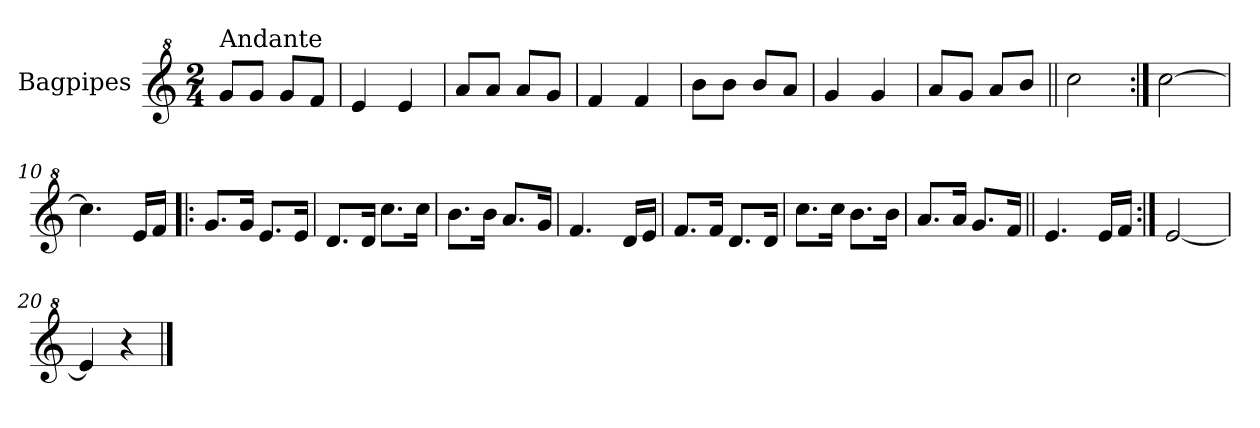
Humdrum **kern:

**kern
*part1
*staff1
*I"Bagpipes
*I'Bag
*clefG^2
*k[]
*C:
*M2/4
=1
!LO:TX:a:t=Andante
8gg/L
8gg/J
8gg/L
8ff/J
=2
4ee/
4ee/
=3
8aa/L
8aa/J
8aa/L
8gg/J
=4
4ff/
4ff/
=5
8bb\L
8bb\J
8bb/L
8aa/J
=6
4gg/
4gg/
=7
8aa/L
8gg/J
8aa/L
8bb/J
=8||
2ccc\
=9:|!
[2ccc\
=10
4.ccc\]
16ee/LL
16ff/JJ
=11!|:
8.gg/L
16gg/Jk
8.ee/L
16ee/Jk
=12
8.dd/L
16dd/Jk
8.ccc\L
16ccc\Jk
!!LO:LB:g=z
=13
8.bb\L
16bb\Jk
8.aa/L
16gg/Jk
=14
4.ff/
16dd/LL
16ee/JJ
=15
8.ff/L
16ff/Jk
8.dd/L
16dd/Jk
=16
8.ccc\L
16ccc\Jk
8.bb\L
16bb\Jk
=17
8.aa/L
16aa/Jk
8.gg/L
16ff/Jk
=18||
4.ee/
16ee/LL
16ff/JJ
=19:|!
[2ee/
=20
4ee/]
4r
==
*-
